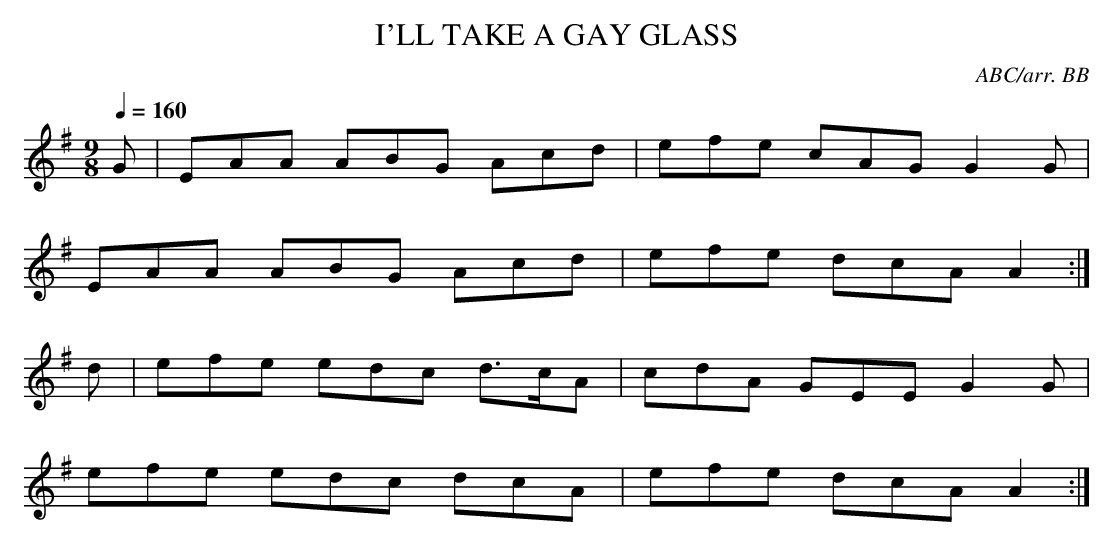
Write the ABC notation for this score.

X:1
T:I'LL TAKE A GAY GLASS
C:ABC/arr. BB
sounds better! To hear what the A major version sounds
like, just remove "dor" in the K: field
Y:"Irish"
Q:1/4=160
M:9/8
L:1/8
K:Ador
G|EAA ABG Acd|efe cAG G2G|
EAA ABG Acd|efe dcA A2 :|
d|efe edc d>cA|cdA GEE G2G|
efe edc dcA|efe dcA A2 :|
